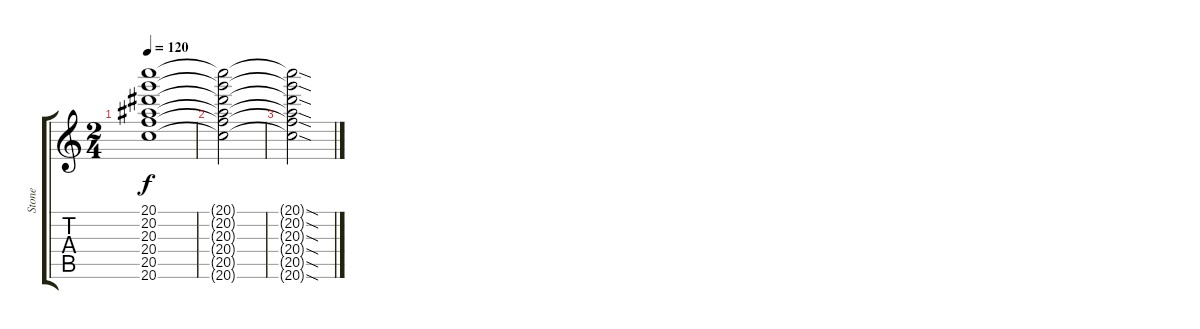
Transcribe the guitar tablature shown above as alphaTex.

\track ("Stone" "Stone") {instrument overdrivenguitar}
\staff {score tabs}
\tuning (E4 B3 G3 D3 A2 E2) {hide}
\ts (2 4)
\tempo 120
\clef g2
\ks c
(20.1{t} 20.2{t} 20.3{t} 20.4{t} 20.5{t} 20.6{t}).1{dy f} |
(20.1{t} 20.2{t} 20.3{t} 20.4{t} 20.5{t} 20.6{t}).2 |
(20.1{sod t} 20.2{sod t} 20.3{sod t} 20.4{sod t} 20.5{sod t} 20.6{sod t}).2
